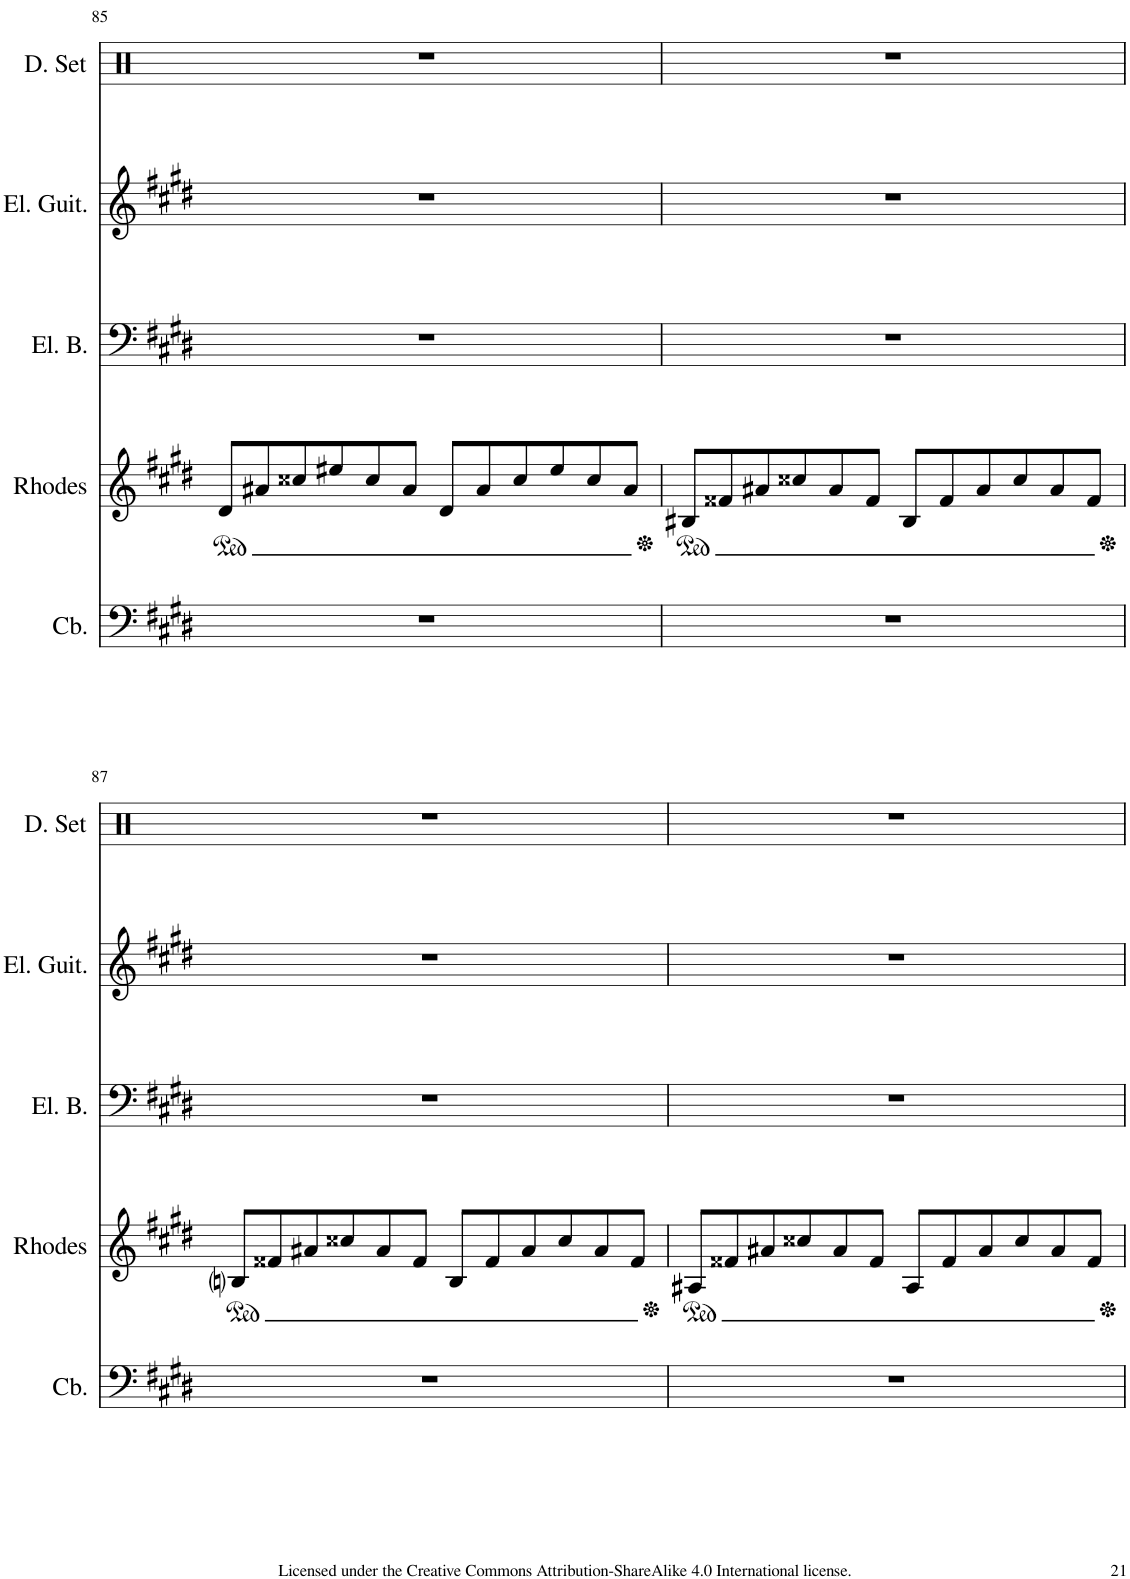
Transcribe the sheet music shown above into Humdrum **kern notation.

**kern	**kern	**kern	**kern	**kern	**kern
*part6	*part5	*part4	*part3	*part2	*part1
*staff6	*staff5	*staff4	*staff3	*staff2	*staff1
*I"Contrabass	*I"Rhodes Piano	*I"Electric Bass	*I"Electric Guitar	*I"Drumset	*I"Distorted 8-string Guitar
*I'Cb.	*I'Rhodes	*I'El. B.	*I'El. Guit.	*I'D. Set	*I'Dist 8
!!LO:PB:g=z
*clefF4	*clefF4	*clefF4	*clefG2	*clefX	*clefFv4
*Trd7c12	*	*Trd7c12	*	*	*
*k[f#c#g#d#]	*k[f#c#g#d#]	*k[f#c#g#d#]	*k[f#c#g#d#]	*k[]	*k[f#c#g#d#]
*M6/4	*M6/4	*M6/4	*M6/4	*M6/4	*M6/4
*	*ped	*	*	*	*
=85	=85	=85	=85	=85	=85
1.r	8d#/L	1.r	1.r	1.r	1.r
.	8a#X/	.	.	.	.
.	8cc##X/	.	.	.	.
.	8ee#X/	.	.	.	.
.	8cc##/	.	.	.	.
.	8a#/J	.	.	.	.
.	8d#/L	.	.	.	.
.	8a#/	.	.	.	.
.	8cc##/	.	.	.	.
.	8ee#/	.	.	.	.
.	8cc##/	.	.	.	.
.	8a#/J	.	.	.	.
=86	=86	=86	=86	=86	=86
*	*Xped	*	*	*	*
*	*ped	*	*	*	*
1.r	8B#X/L	1.r	1.r	1.r	1.r
.	8f##X/	.	.	.	.
.	8a#X/	.	.	.	.
.	8cc##X/	.	.	.	.
.	8a#/	.	.	.	.
.	8f##/J	.	.	.	.
.	8B#/L	.	.	.	.
.	8f##/	.	.	.	.
.	8a#/	.	.	.	.
.	8cc##/	.	.	.	.
.	8a#/	.	.	.	.
.	8f##/J	.	.	.	.
!!LO:LB:g=z
=87	=87	=87	=87	=87	=87
*	*Xped	*	*	*	*
*	*ped	*	*	*	*
1.r	8Bni/L	1.r	1.r	1.r	1.r
.	8f##X/	.	.	.	.
.	8a#X/	.	.	.	.
.	8cc##X/	.	.	.	.
.	8a#/	.	.	.	.
.	8f##/J	.	.	.	.
.	8B/L	.	.	.	.
.	8f##/	.	.	.	.
.	8a#/	.	.	.	.
.	8cc##/	.	.	.	.
.	8a#/	.	.	.	.
.	8f##/J	.	.	.	.
=88	=88	=88	=88	=88	=88
*	*Xped	*	*	*	*
*	*ped	*	*	*	*
1.r	8A#X/L	1.r	1.r	1.r	1.r
.	8f##X/	.	.	.	.
.	8a#X/	.	.	.	.
.	8cc##X/	.	.	.	.
.	8a#/	.	.	.	.
.	8f##/J	.	.	.	.
.	8A#/L	.	.	.	.
.	8f##/	.	.	.	.
.	8a#/	.	.	.	.
.	8cc##/	.	.	.	.
.	8a#/	.	.	.	.
.	8f##/J	.	.	.	.
*	*Xped	*	*	*	*
=	=	=	=	=	=
*-	*-	*-	*-	*-	*-
